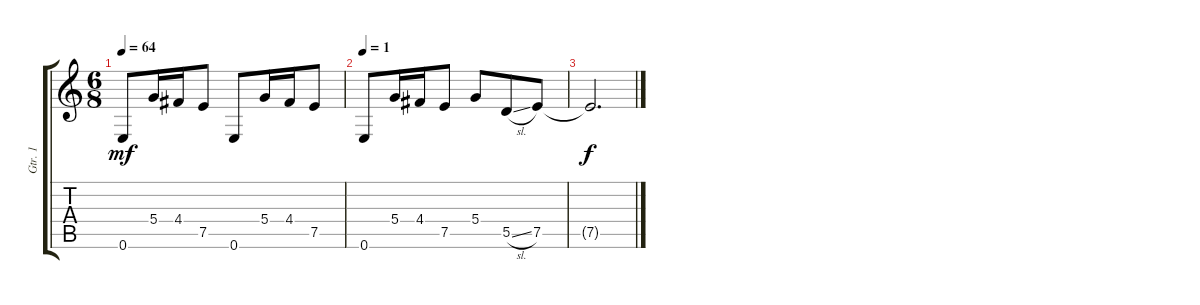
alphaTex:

\track ("Gtr. 1" "Gtr. 1") {instrument electricguitarclean}
\staff {score tabs}
\tuning (E4 B3 G3 D3 A2 E2) {hide}
\ts (6 8)
\tempo 64
\clef g2
\ks c
0.6.8{dy mf} 5.4.16 4.4.16 7.5.8 0.6.8 5.4.16 4.4.16 7.5.8 |
\tempo 1
0.6.8 5.4.16 4.4.16 7.5.8 5.4.8 5.5{sl}.8 7.5.8 |
7.5{t}.2{d dy f}
